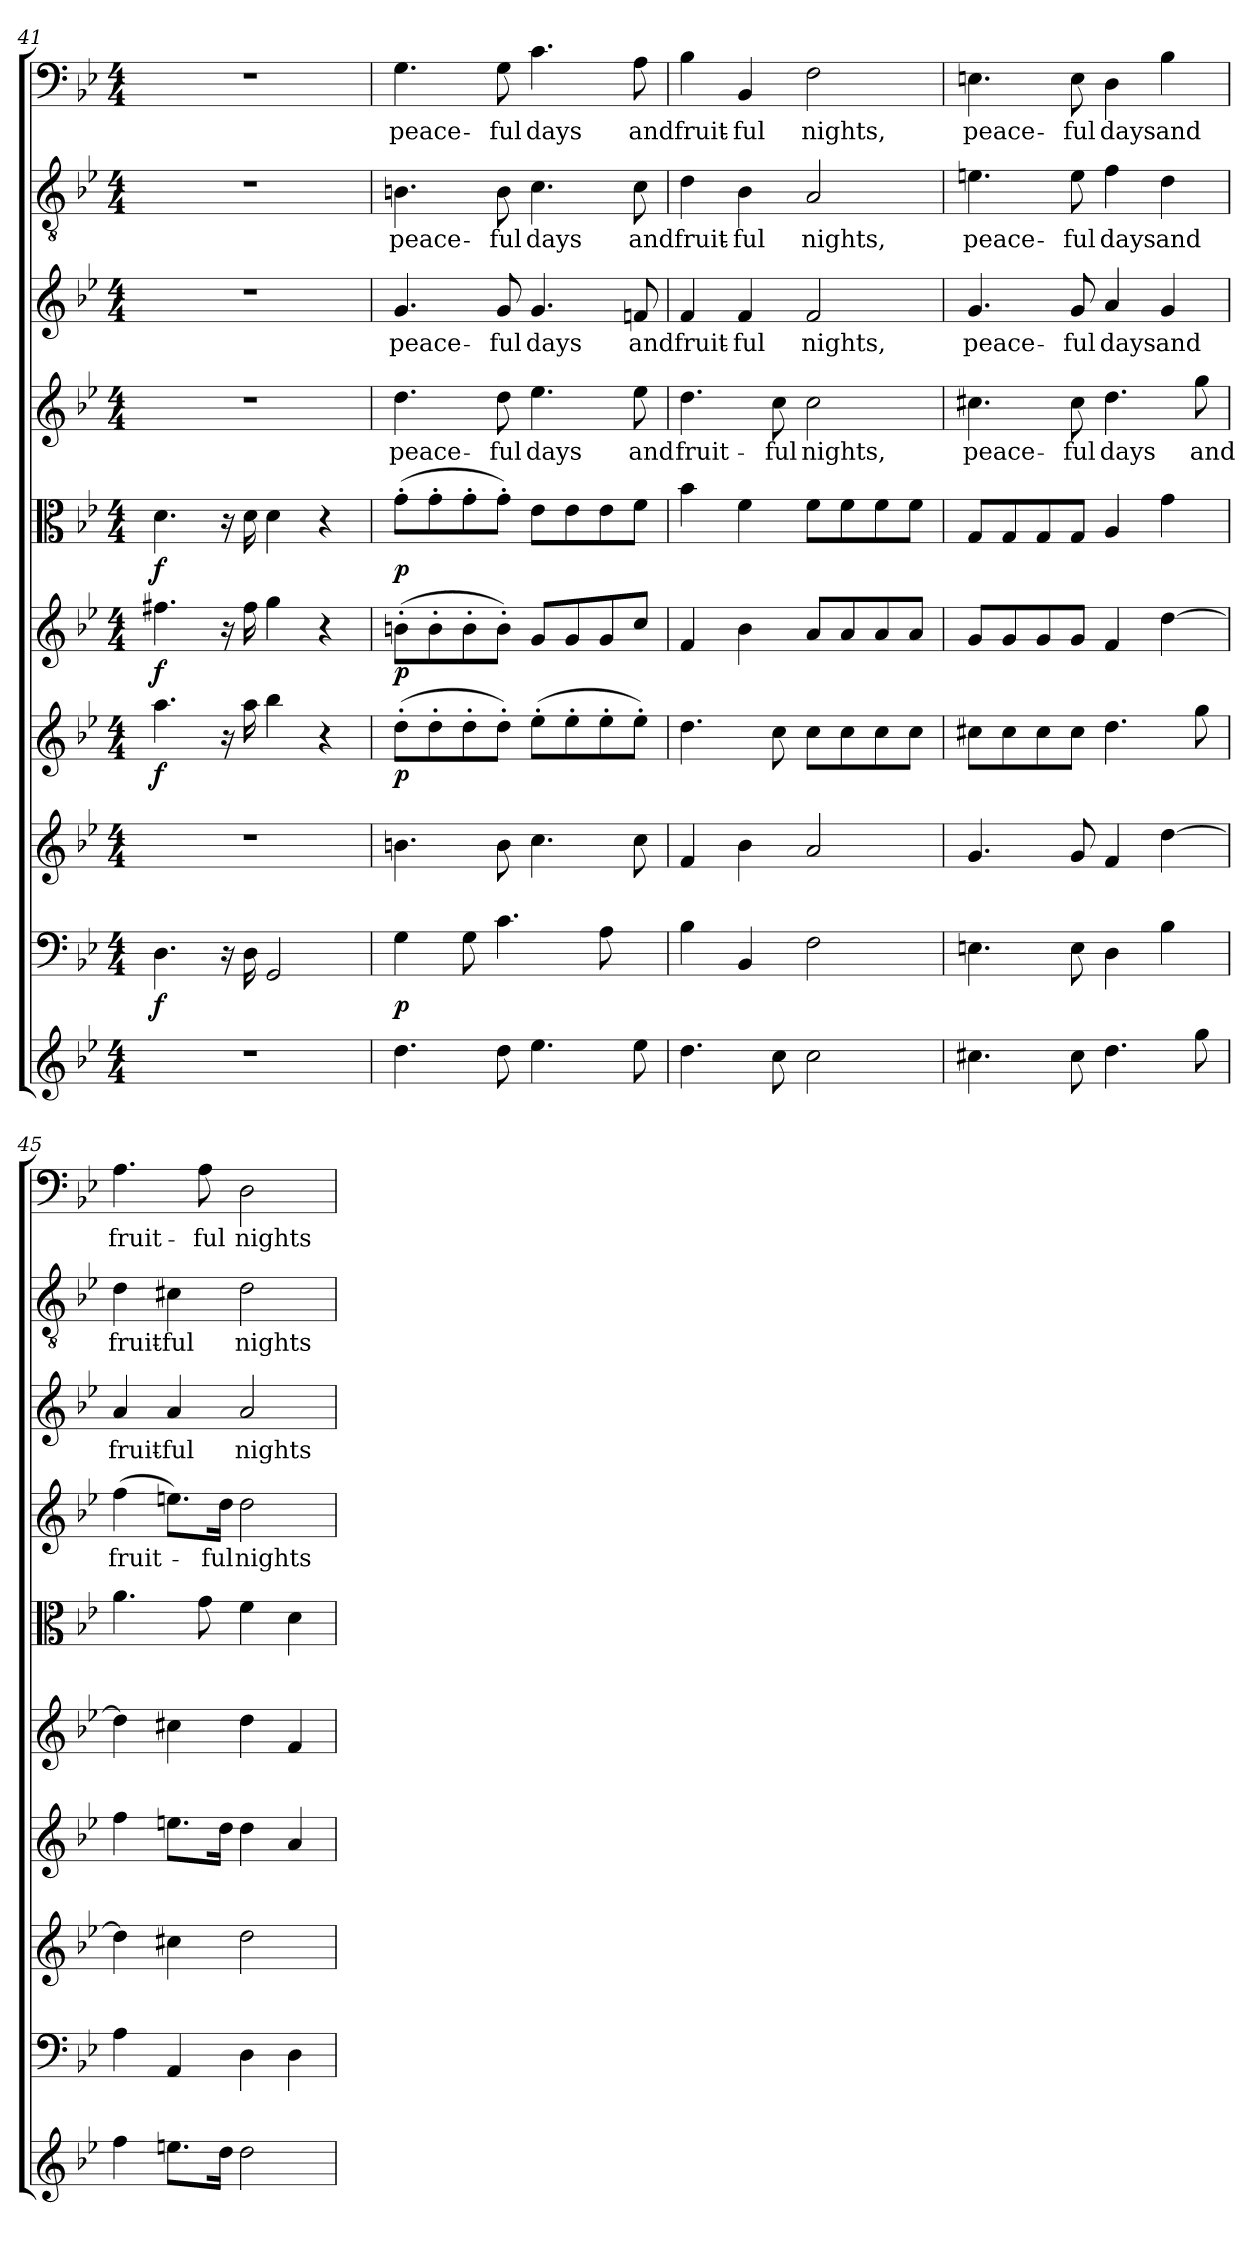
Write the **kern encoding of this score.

**kern	**kern	**dynam	**kern	**kern	**dynam	**kern	**dynam	**kern	**dynam	**kern	**text	**kern	**text	**kern	**text	**kern	**text
*part10	*part9	*part9	*part8	*part7	*part7	*part6	*part6	*part5	*part5	*part4	*part4	*part3	*part3	*part2	*part2	*part1	*part1
*staff10	*staff9	*staff9	*staff8	*staff7	*staff7	*staff6	*staff6	*staff5	*staff5	*staff4	*staff4	*staff3	*staff3	*staff2	*staff2	*staff1	*staff1
*clefG2	*clefF4	*	*clefG2	*clefG2	*	*clefG2	*	*clefC3	*	*clefG2	*	*clefG2	*	*clefGv2	*	*clefF4	*
*k[b-e-]	*k[b-e-]	*	*k[b-e-]	*k[b-e-]	*	*k[b-e-]	*	*k[b-e-]	*	*k[b-e-]	*	*k[b-e-]	*	*k[b-e-]	*	*k[b-e-]	*
*B-:	*B-:	*	*B-:	*B-:	*	*B-:	*	*B-:	*	*B-:	*	*B-:	*	*B-:	*	*B-:	*
*M4/4	*M4/4	*	*M4/4	*M4/4	*	*M4/4	*	*M4/4	*	*M4/4	*	*M4/4	*	*M4/4	*	*M4/4	*
=41	=41	=41	=41	=41	=41	=41	=41	=41	=41	=41	=41	=41	=41	=41	=41	=41	=41
1r	4.D\	f	1r	4.aa\	f	4.ff#X\	f	4.d\	f	1r	.	1r	.	1r	.	1r	.
.	16r	.	.	16r	.	16r	.	16r	.	.	.	.	.	.	.	.	.
.	16D\	.	.	16aa\	.	16ff#\	.	16d\	.	.	.	.	.	.	.	.	.
.	2GG/	.	.	4bb-\	.	4gg\	.	4d\	.	.	.	.	.	.	.	.	.
.	.	.	.	4r	.	4r	.	4r	.	.	.	.	.	.	.	.	.
=42	=42	=42	=42	=42	=42	=42	=42	=42	=42	=42	=42	=42	=42	=42	=42	=42	=42
4.dd\	4G\	p	4.bn\	(8dd'\L	p	(8bn'\L	p	(8g'\L	p	4.dd\	peace-	4.g/	peace-	4.Bn\	peace-	4.G\	peace-
.	.	.	.	8dd'\	.	8b'\	.	8g'\	.	.	.	.	.	.	.	.	.
.	8G\	.	.	8dd'\	.	8b'\	.	8g'\	.	.	.	.	.	.	.	.	.
8dd\	4.c\	.	8b\	8dd'\J)	.	8b'\J)	.	8g'\J)	.	8dd\	-ful	8g/	-ful	8B\	-ful	8G\	-ful
4.ee-\	.	.	4.cc\	(8ee-'\L	.	8g/L	.	8e-\L	.	4.ee-\	days	4.g/	days	4.c\	days	4.c\	days
.	.	.	.	8ee-'\	.	8g/	.	8e-\	.	.	.	.	.	.	.	.	.
.	8A\	.	.	8ee-'\	.	8g/	.	8e-\	.	.	.	.	.	.	.	.	.
8ee-\	8ryy	.	8cc\	8ee-'\J)	.	8cc/J	.	8f\J	.	8ee-\	and	8fn/	and	8c\	and	8A\	and
=43	=43	=43	=43	=43	=43	=43	=43	=43	=43	=43	=43	=43	=43	=43	=43	=43	=43
4.dd\	4B-\	.	4f/	4.dd\	.	4f/	.	4b-\	.	4.dd\	fruit-	4f/	fruit-	4d\	fruit-	4B-\	fruit-
.	4BB-/	.	4b-\	.	.	4b-\	.	4f\	.	.	.	4f/	-ful	4B-\	-ful	4BB-/	-ful
8cc\	.	.	.	8cc\	.	.	.	.	.	8cc\	-ful	.	.	.	.	.	.
2cc\	2F\	.	2a/	8cc\L	.	8a/L	.	8f\L	.	2cc\	nights,	2f/	nights,	2A/	nights,	2F\	nights,
.	.	.	.	8cc\	.	8a/	.	8f\	.	.	.	.	.	.	.	.	.
.	.	.	.	8cc\	.	8a/	.	8f\	.	.	.	.	.	.	.	.	.
.	.	.	.	8cc\J	.	8a/J	.	8f\J	.	.	.	.	.	.	.	.	.
=44	=44	=44	=44	=44	=44	=44	=44	=44	=44	=44	=44	=44	=44	=44	=44	=44	=44
4.cc#X\	4.En\	.	4.g/	8cc#X\L	.	8g/L	.	8G/L	.	4.cc#X\	peace-	4.g/	peace-	4.en\	peace-	4.En\	peace-
.	.	.	.	8cc#\	.	8g/	.	8G/	.	.	.	.	.	.	.	.	.
.	.	.	.	8cc#\	.	8g/	.	8G/	.	.	.	.	.	.	.	.	.
8cc#\	8E\	.	8g/	8cc#\J	.	8g/J	.	8G/J	.	8cc#\	-ful	8g/	-ful	8e\	-ful	8E\	-ful
4.dd\	4D\	.	4f/	4.dd\	.	4f/	.	4A/	.	4.dd\	days	4a/	days	4f\	days	4D\	days
.	4B-\	.	[4dd\	.	.	[4dd\	.	4g\	.	.	.	4g/	and	4d\	and	4B-\	and
8gg\	.	.	.	8gg\	.	.	.	.	.	8gg\	and	.	.	.	.	.	.
=45	=45	=45	=45	=45	=45	=45	=45	=45	=45	=45	=45	=45	=45	=45	=45	=45	=45
4ff\	4A\	.	4dd\]	4ff\	.	4dd\]	.	4.a\	.	(4ff\	fruit-	4a/	fruit-	4d\	fruit-	4.A\	fruit-
8.een\L	4AA/	.	4cc#X\	8.een\L	.	4cc#X\	.	.	.	8.een\L)	.	4a/	-ful	4c#X\	-ful	.	.
.	.	.	.	.	.	.	.	8g\	.	.	.	.	.	.	.	8A\	-ful
16dd\Jk	.	.	.	16dd\Jk	.	.	.	.	.	16dd\Jk	-ful	.	.	.	.	.	.
2dd\	4D\	.	2dd\	4dd\	.	4dd\	.	4f\	.	2dd\	nights	2a/	nights	2d\	nights	2D\	nights
.	4D\	.	.	4a/	.	4f/	.	4d\	.	.	.	.	.	.	.	.	.
=	=	=	=	=	=	=	=	=	=	=	=	=	=	=	=	=	=
*-	*-	*-	*-	*-	*-	*-	*-	*-	*-	*-	*-	*-	*-	*-	*-	*-	*-
